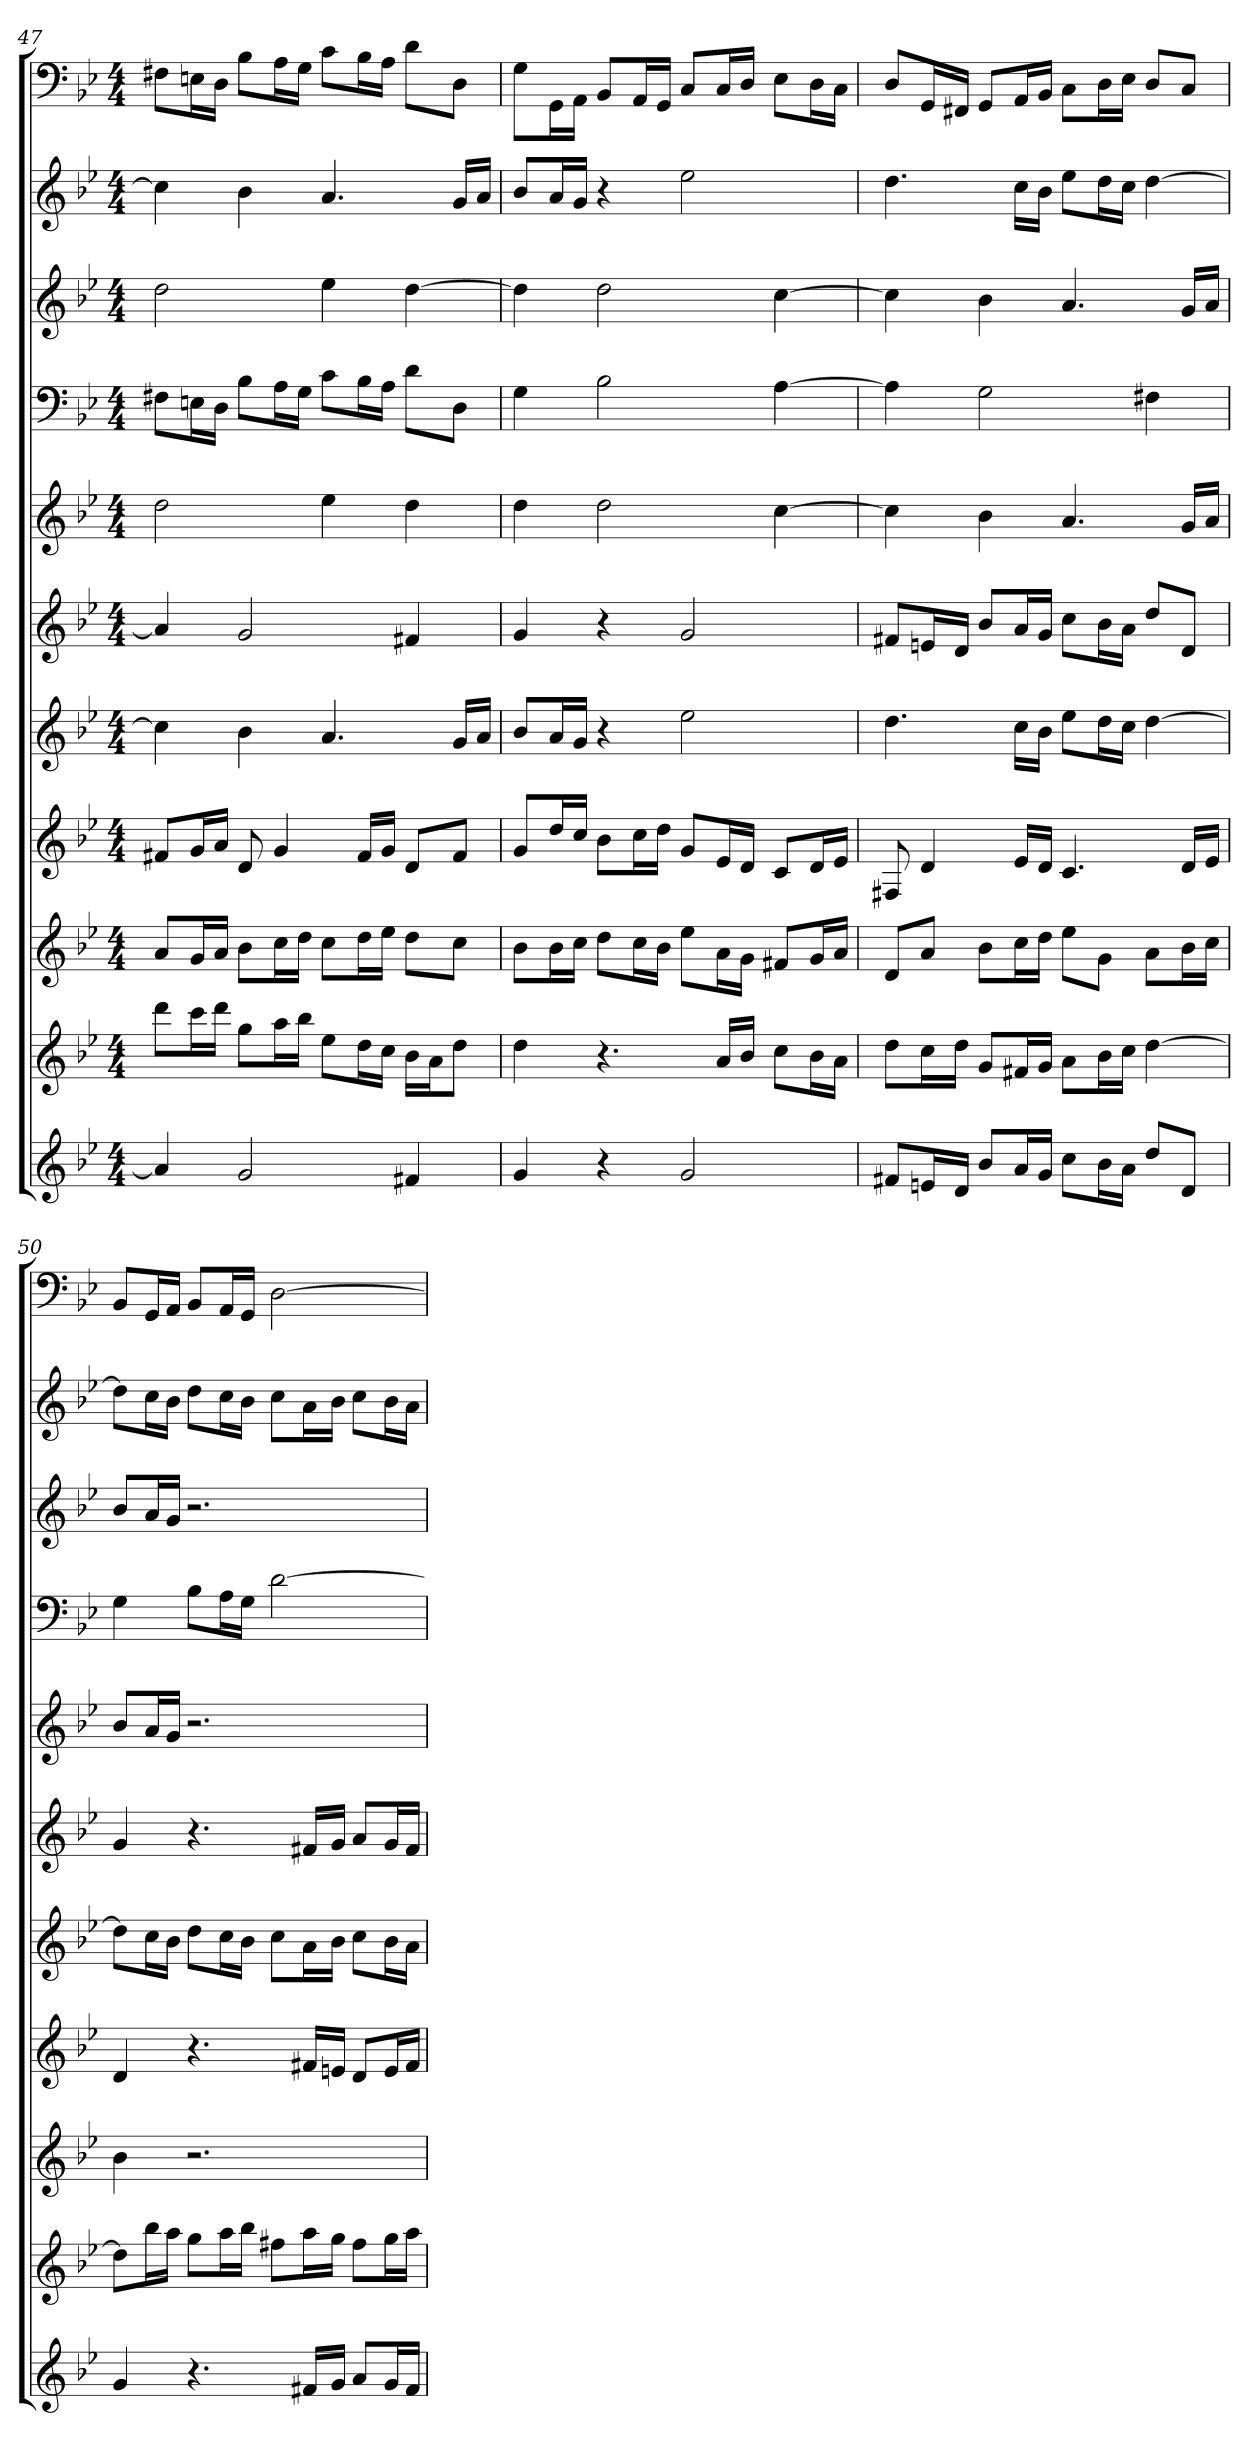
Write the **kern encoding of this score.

**kern	**kern	**kern	**kern	**kern	**kern	**kern	**kern	**kern	**kern	**kern
*part11	*part10	*part9	*part8	*part7	*part6	*part5	*part4	*part3	*part2	*part1
*staff11	*staff10	*staff9	*staff8	*staff7	*staff6	*staff5	*staff4	*staff3	*staff2	*staff1
*clefG2	*clefG2	*clefG2	*clefG2	*clefG2	*clefG2	*clefG2	*clefF4	*clefG2	*clefG2	*clefF4
*k[b-e-]	*k[b-e-]	*k[b-e-]	*k[b-e-]	*k[b-e-]	*k[b-e-]	*k[b-e-]	*k[b-e-]	*k[b-e-]	*k[b-e-]	*k[b-e-]
*g:	*g:	*g:	*g:	*g:	*g:	*g:	*g:	*g:	*g:	*g:
*M4/4	*M4/4	*M4/4	*M4/4	*M4/4	*M4/4	*M4/4	*M4/4	*M4/4	*M4/4	*M4/4
=47	=47	=47	=47	=47	=47	=47	=47	=47	=47	=47
4a]	8ddd\L	8a/L	8f#X/L	4cc]	4a]	2dd	8F#X\L	2dd	4cc]	8F#X\L
.	16ccc\L	16g/L	16g/L	.	.	.	16En\L	.	.	16En\L
.	16ddd\JJ	16a/JJ	16a/JJ	.	.	.	16D\JJ	.	.	16D\JJ
2g	8gg\L	8b-\L	8d	4b-	2g	.	8B-\L	.	4b-	8B-\L
.	16aa\L	16cc\L	4g	.	.	.	16A\L	.	.	16A\L
.	16bb-\JJ	16dd\JJ	.	.	.	.	16G\JJ	.	.	16G\JJ
.	8ee-\L	8cc\L	.	4.a	.	4ee-	8c\L	4ee-	4.a	8c\L
.	16dd\L	16dd\L	16f#/LL	.	.	.	16B-\L	.	.	16B-\L
.	16cc\JJ	16ee-\JJ	16g/JJ	.	.	.	16A\JJ	.	.	16A\JJ
4f#X	16b-\LL	8dd\L	8d/L	.	4f#X	4dd	8d\L	[4dd	.	8d\L
.	16a\J	.	.	.	.	.	.	.	.	.
.	8dd\J	8cc\J	8f#/J	16g/LL	.	.	8D\J	.	16g/LL	8D\J
.	.	.	.	16a/JJ	.	.	.	.	16a/JJ	.
=48	=48	=48	=48	=48	=48	=48	=48	=48	=48	=48
4g	4dd	8b-\L	8g/L	8b-/L	4g	4dd	4G	4dd]	8b-/L	8G\L
.	.	16b-\L	16dd/L	16a/L	.	.	.	.	16a/L	16GG\L
.	.	16cc\JJ	16cc/JJ	16g/JJ	.	.	.	.	16g/JJ	16AA\JJ
4r	4.r	8dd\L	8b-\L	4r	4r	2dd	2B-	2dd	4r	8BB-/L
.	.	16cc\L	16cc\L	.	.	.	.	.	.	16AA/L
.	.	16b-\JJ	16dd\JJ	.	.	.	.	.	.	16GG/JJ
2g	.	8ee-\L	8g/L	2ee-	2g	.	.	.	2ee-	8C/L
.	16a/LL	16a\L	16e-/L	.	.	.	.	.	.	16C/L
.	16b-/JJ	16g\JJ	16d/JJ	.	.	.	.	.	.	16D/JJ
.	8cc\L	8f#X/L	8c/L	.	.	[4cc	[4A	[4cc	.	8E-\L
.	16b-\L	16g/L	16d/L	.	.	.	.	.	.	16D\L
.	16a\JJ	16a/JJ	16e-/JJ	.	.	.	.	.	.	16C\JJ
=49	=49	=49	=49	=49	=49	=49	=49	=49	=49	=49
8f#X/L	8dd\L	8d/L	8F#X	4.dd	8f#X/L	4cc]	4A]	4cc]	4.dd	8D/L
16en/L	16cc\L	8a/J	4d	.	16en/L	.	.	.	.	16GG/L
16d/JJ	16dd\JJ	.	.	.	16d/JJ	.	.	.	.	16FF#X/JJ
8b-/L	8g/L	8b-\L	.	.	8b-/L	4b-	2G	4b-	.	8GG/L
16a/L	16f#X/L	16cc\L	16e-/LL	16cc\LL	16a/L	.	.	.	16cc\LL	16AA/L
16g/JJ	16g/JJ	16dd\JJ	16d/JJ	16b-\JJ	16g/JJ	.	.	.	16b-\JJ	16BB-/JJ
8cc\L	8a\L	8ee-\L	4.c	8ee-\L	8cc\L	4.a	.	4.a	8ee-\L	8C\L
16b-\L	16b-\L	8g\J	.	16dd\L	16b-\L	.	.	.	16dd\L	16D\L
16a\JJ	16cc\JJ	.	.	16cc\JJ	16a\JJ	.	.	.	16cc\JJ	16E-\JJ
8dd/L	[4dd	8a\L	.	[4dd	8dd/L	.	4F#X	.	[4dd	8D/L
8d/J	.	16b-\L	16d/LL	.	8d/J	16g/LL	.	16g/LL	.	8C/J
.	.	16cc\JJ	16e-/JJ	.	.	16a/JJ	.	16a/JJ	.	.
=50	=50	=50	=50	=50	=50	=50	=50	=50	=50	=50
4g	8dd\L]	4b-	4d	8dd\L]	4g	8b-/L	4G	8b-/L	8dd\L]	8BB-/L
.	16bb-\L	.	.	16cc\L	.	16a/L	.	16a/L	16cc\L	16GG/L
.	16aa\JJ	.	.	16b-\JJ	.	16g/JJ	.	16g/JJ	16b-\JJ	16AA/JJ
4.r	8gg\L	2.r	4.r	8dd\L	4.r	2.r	8B-\L	2.r	8dd\L	8BB-/L
.	16aa\L	.	.	16cc\L	.	.	16A\L	.	16cc\L	16AA/L
.	16bb-\JJ	.	.	16b-\JJ	.	.	16G\JJ	.	16b-\JJ	16GG/JJ
.	8ff#X\L	.	.	8cc\L	.	.	[2d	.	8cc\L	[2D
16f#X/LL	16aa\L	.	16f#X/LL	16a\L	16f#X/LL	.	.	.	16a\L	.
16g/JJ	16gg\JJ	.	16en/JJ	16b-\JJ	16g/JJ	.	.	.	16b-\JJ	.
8a/L	8ff#\L	.	8d/L	8cc\L	8a/L	.	.	.	8cc\L	.
16g/L	16gg\L	.	16e/L	16b-\L	16g/L	.	.	.	16b-\L	.
16f#/JJ	16aa\JJ	.	16f#/JJ	16a\JJ	16f#/JJ	.	.	.	16a\JJ	.
=	=	=	=	=	=	=	=	=	=	=
*-	*-	*-	*-	*-	*-	*-	*-	*-	*-	*-
